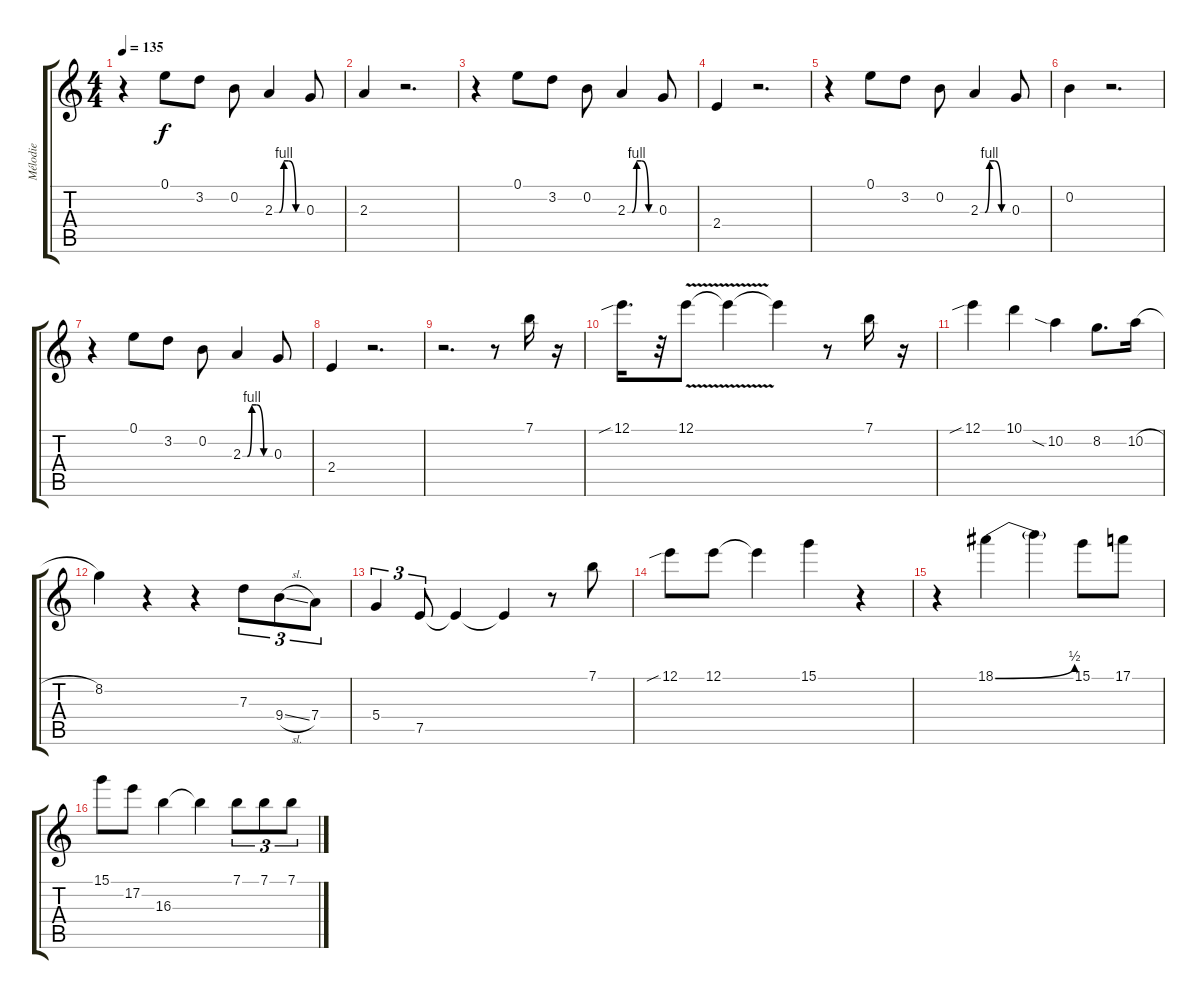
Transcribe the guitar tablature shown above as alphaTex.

\track ("Mélodie" "Mélodie") {instrument distortionguitar}
\staff {score tabs}
\tuning (E4 B3 G3 D3 A2 E2) {hide}
\ts (4 4)
\tempo 135
\clef g2
\ks c
r.4{dy f} 0.1.8 3.2.8 0.2.8 2.3{be (custom 0 0 10 0 20 4 30 4 46 0 60 0)}.4 0.3.8 |
2.3.4 r.2{d} |
r.4 0.1.8 3.2.8 0.2.8 2.3{be (custom 0 0 10 0 20 4 30 4 46 0 60 0)}.4 0.3.8 |
2.4.4 r.2{d} |
r.4 0.1.8 3.2.8 0.2.8 2.3{be (custom 0 0 10 0 20 4 30 4 46 0 60 0)}.4 0.3.8 |
0.2.4 r.2{d} |
r.4 0.1.8 3.2.8 0.2.8 2.3{be (custom 0 0 10 0 20 4 30 4 46 0 60 0)}.4 0.3.8 |
2.4.4 r.2{d} |
r.2{d} r.8 7.1.16 r.16 |
12.1{sib}.16{d} r.32 12.1{v}.8 12.1{t}.4 12.1{t}.4 r.8 7.1.16 r.16 |
12.1{sib}.4 10.1.4 10.2{sia}.4 8.2.8{d} 10.2{h}.16 |
8.2.4 r.4 r.4 7.3.8{tu (3 2)} 9.4{sl}.8{tu (3 2)} 7.4.8{tu (3 2)} |
5.4.4{tu (3 2)} 7.5.8{tu (3 2)} 7.5{t}.4 7.5{t}.4 r.8 7.1.8 |
12.1{sib}.8 12.1.8 12.1{t}.4 15.1.4 r.4 |
r.4 18.1{be (bend 0 0 60 2)}.4 18.1{t}.4 15.1.8 17.1.8 |
15.1.8 17.2.8 16.3.4 16.3{t}.4 7.1.8{tu (3 2)} 7.1.8{tu (3 2)} 7.1.8{tu (3 2)}
